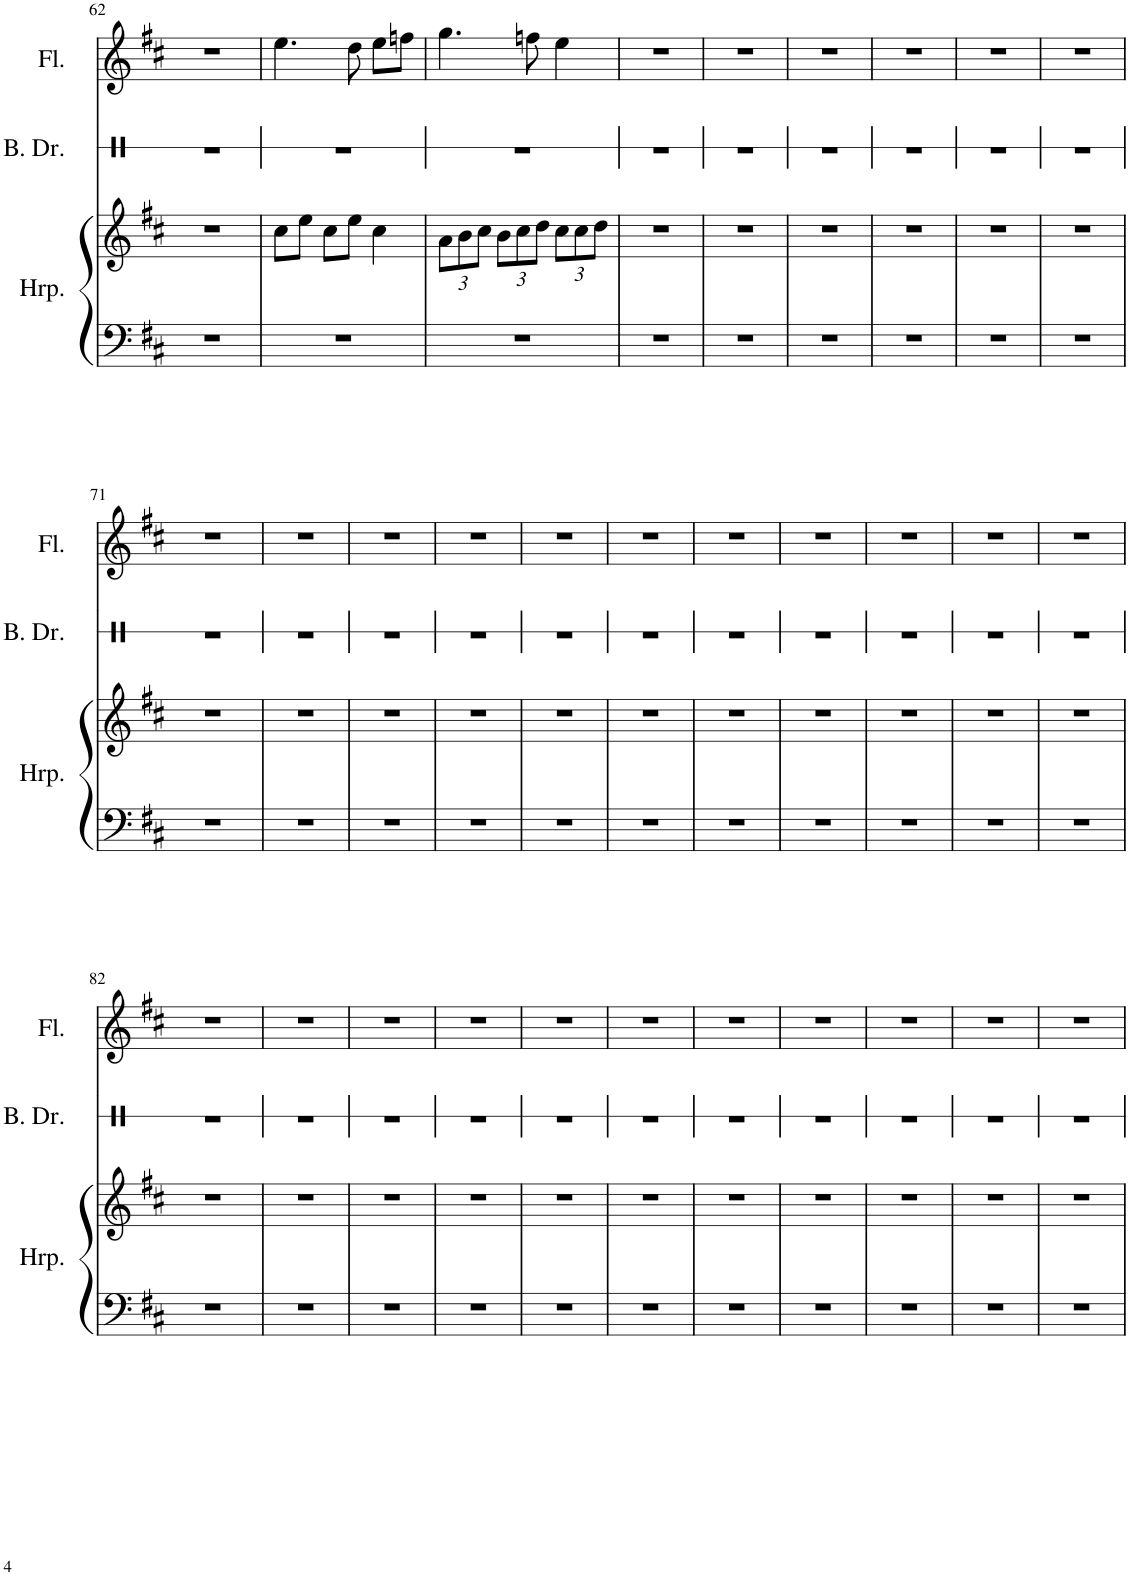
**kern	**kern	**kern	**kern
*part3	*part3	*part2	*part1
*staff4	*staff3	*staff2	*staff1
*I"Harp	*	*I"Bass Drum	*I"Flute
*I'Hrp.	*	*I'B. Dr.	*I'Fl.
!!LO:PB:g=z
*clefF4	*clefG2	*clefX	*clefG2
*k[f#c#]	*k[f#c#]	*k[]	*k[f#c#]
*M3/4	*M3/4	*M3/4	*M3/4
=62	=62	=62	=62
2.r	2.r	2.r	2.r
=63	=63	=63	=63
2.r	8cc#\L	2.r	4.ee\
.	8ee\J	.	.
.	8cc#\L	.	.
.	8ee\J	.	8dd\
.	4cc#\	.	8ee\L
.	.	.	8ffn\J
=64	=64	=64	=64
*	*Xbrackettup	*	*
2.r	12a\L	2.r	4.gg\
.	12b\	.	.
.	12cc#\J	.	.
.	12b\L	.	.
.	12cc#\	.	.
.	.	.	8ffn\
.	12dd\J	.	.
.	12cc#\L	.	4ee\
.	12cc#\	.	.
.	12dd\J	.	.
=65	=65	=65	=65
2.r	2.r	2.r	2.r
=66	=66	=66	=66
2.r	2.r	2.r	2.r
=67	=67	=67	=67
2.r	2.r	2.r	2.r
=68	=68	=68	=68
2.r	2.r	2.r	2.r
=69	=69	=69	=69
2.r	2.r	2.r	2.r
=70	=70	=70	=70
2.r	2.r	2.r	2.r
!!LO:LB:g=z
=71	=71	=71	=71
2.r	2.r	2.r	2.r
=72	=72	=72	=72
2.r	2.r	2.r	2.r
=73	=73	=73	=73
2.r	2.r	2.r	2.r
=74	=74	=74	=74
2.r	2.r	2.r	2.r
=75	=75	=75	=75
2.r	2.r	2.r	2.r
=76	=76	=76	=76
2.r	2.r	2.r	2.r
=77	=77	=77	=77
2.r	2.r	2.r	2.r
=78	=78	=78	=78
2.r	2.r	2.r	2.r
=79	=79	=79	=79
2.r	2.r	2.r	2.r
=80	=80	=80	=80
2.r	2.r	2.r	2.r
=81	=81	=81	=81
2.r	2.r	2.r	2.r
!!LO:LB:g=z
=82	=82	=82	=82
2.r	2.r	2.r	2.r
=83	=83	=83	=83
2.r	2.r	2.r	2.r
=84	=84	=84	=84
2.r	2.r	2.r	2.r
=85	=85	=85	=85
2.r	2.r	2.r	2.r
=86	=86	=86	=86
2.r	2.r	2.r	2.r
=87	=87	=87	=87
2.r	2.r	2.r	2.r
=88	=88	=88	=88
2.r	2.r	2.r	2.r
=89	=89	=89	=89
2.r	2.r	2.r	2.r
=90	=90	=90	=90
2.r	2.r	2.r	2.r
=91	=91	=91	=91
2.r	2.r	2.r	2.r
=92	=92	=92	=92
2.r	2.r	2.r	2.r
=	=	=	=
*-	*-	*-	*-
